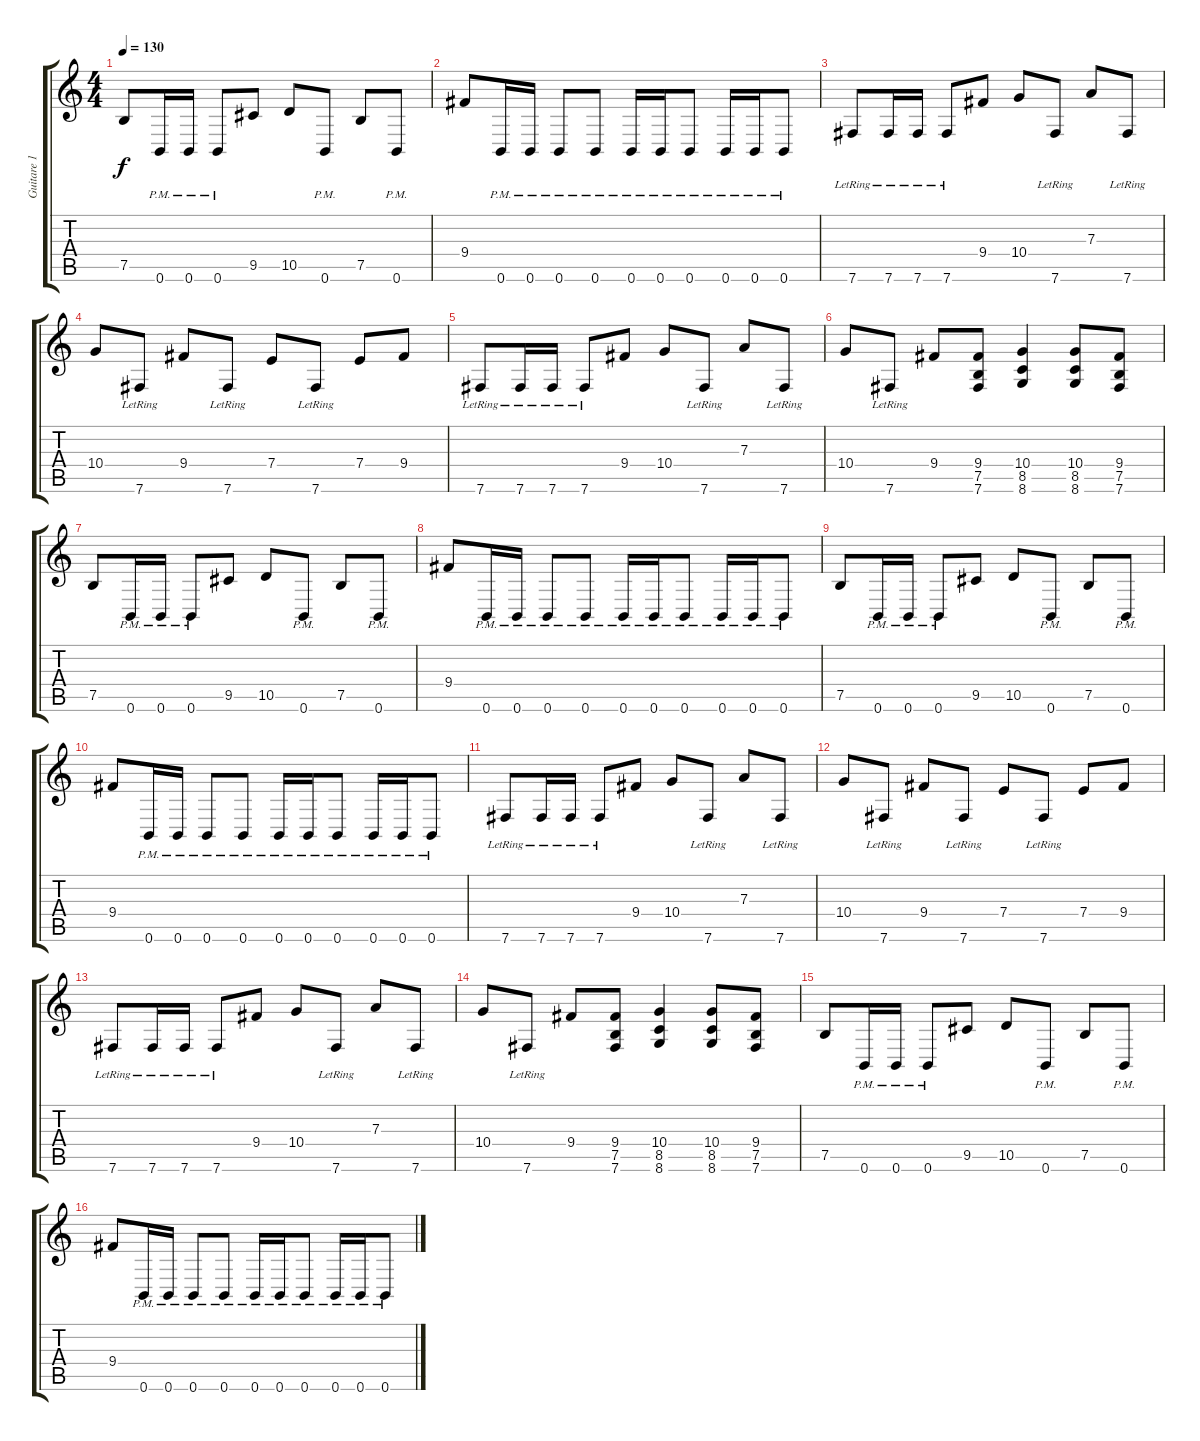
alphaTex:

\track ("Guitare 1" "Guitare 1") {instrument distortionguitar}
\staff {score tabs}
\tuning (B3 Gb3 D3 A2 E2 B1) {hide}
\ts (4 4)
\tempo 130
\clef g2
\ks c
7.5.8{dy f} 0.6{pm}.16 0.6{pm}.16 0.6{pm}.8 9.5.8 10.5.8 0.6{pm}.8 7.5.8 0.6{pm}.8 |
9.4.8 0.6{pm}.16 0.6{pm}.16 0.6{pm}.8 0.6{pm}.8 0.6{pm}.16 0.6{pm}.16 0.6{pm}.8 0.6{pm}.16 0.6{pm}.16 0.6{pm}.8 |
7.6{lr}.8 7.6{lr}.16 7.6{lr}.16 7.6{lr}.8 9.4.8 10.4.8 7.6{lr}.8 7.3.8 7.6{lr}.8 |
10.4.8 7.6{lr}.8 9.4.8 7.6{lr}.8 7.4.8 7.6{lr}.8 7.4.8 9.4.8 |
7.6{lr}.8 7.6{lr}.16 7.6{lr}.16 7.6{lr}.8 9.4.8 10.4.8 7.6{lr}.8 7.3.8 7.6{lr}.8 |
10.4.8 7.6{lr}.8 9.4.8 (9.4 7.5 7.6).8 (10.4 8.5 8.6).4 (10.4 8.5 8.6).8 (9.4 7.5 7.6).8 |
7.5.8 0.6{pm}.16 0.6{pm}.16 0.6{pm}.8 9.5.8 10.5.8 0.6{pm}.8 7.5.8 0.6{pm}.8 |
9.4.8 0.6{pm}.16 0.6{pm}.16 0.6{pm}.8 0.6{pm}.8 0.6{pm}.16 0.6{pm}.16 0.6{pm}.8 0.6{pm}.16 0.6{pm}.16 0.6{pm}.8 |
7.5.8 0.6{pm}.16 0.6{pm}.16 0.6{pm}.8 9.5.8 10.5.8 0.6{pm}.8 7.5.8 0.6{pm}.8 |
9.4.8 0.6{pm}.16 0.6{pm}.16 0.6{pm}.8 0.6{pm}.8 0.6{pm}.16 0.6{pm}.16 0.6{pm}.8 0.6{pm}.16 0.6{pm}.16 0.6{pm}.8 |
7.6{lr}.8 7.6{lr}.16 7.6{lr}.16 7.6{lr}.8 9.4.8 10.4.8 7.6{lr}.8 7.3.8 7.6{lr}.8 |
10.4.8 7.6{lr}.8 9.4.8 7.6{lr}.8 7.4.8 7.6{lr}.8 7.4.8 9.4.8 |
7.6{lr}.8 7.6{lr}.16 7.6{lr}.16 7.6{lr}.8 9.4.8 10.4.8 7.6{lr}.8 7.3.8 7.6{lr}.8 |
10.4.8 7.6{lr}.8 9.4.8 (9.4 7.5 7.6).8 (10.4 8.5 8.6).4 (10.4 8.5 8.6).8 (9.4 7.5 7.6).8 |
7.5.8 0.6{pm}.16 0.6{pm}.16 0.6{pm}.8 9.5.8 10.5.8 0.6{pm}.8 7.5.8 0.6{pm}.8 |
9.4.8 0.6{pm}.16 0.6{pm}.16 0.6{pm}.8 0.6{pm}.8 0.6{pm}.16 0.6{pm}.16 0.6{pm}.8 0.6{pm}.16 0.6{pm}.16 0.6{pm}.8
